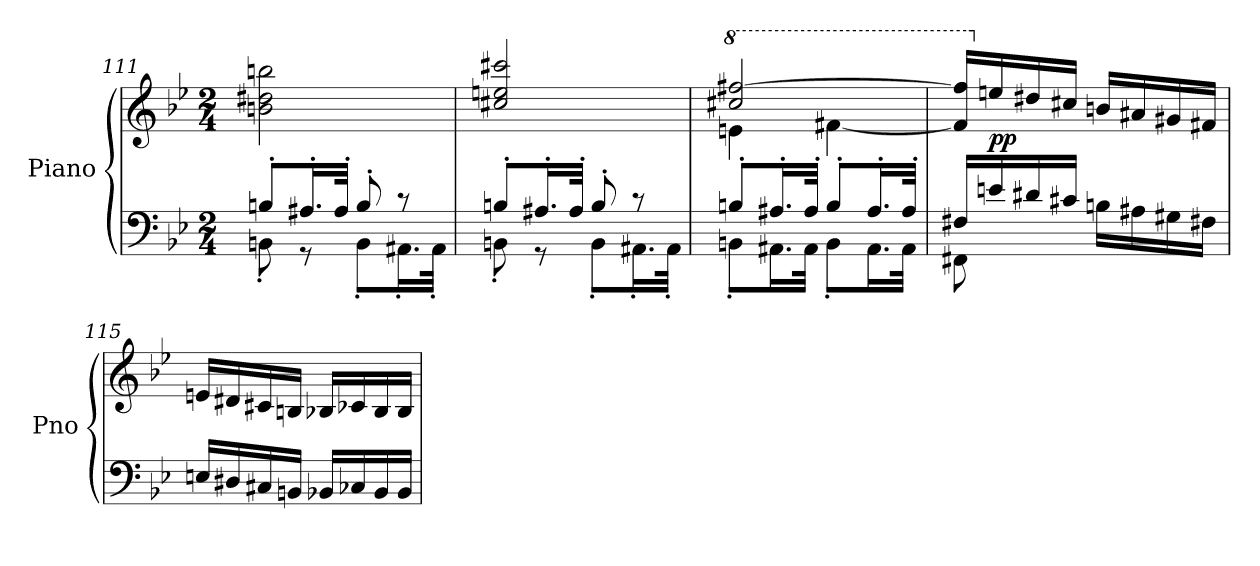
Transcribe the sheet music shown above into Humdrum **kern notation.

**kern	**kern	**dynam
*part1	*part1	*part1
*staff2	*staff1	*staff1/2
*I"Piano	*	*
*I'Pno	*	*
*clefF4	*clefG2	*
*k[b-e-]	*k[b-e-]	*
*M2/4	*M2/4	*
=111	=111	=111
*^	*	*
8Bn'/L	8BBn'\	2bn\ 2dd#X\ 2bbn\	.
16.A#X'/L	8r	.	.
32A#'/JJk	.	.	.
8B'/	8BB'\L	.	.
8r	16.AA#X'\L	.	.
.	32AA#'\JJk	.	.
=112	=112	=112	=112
8Bn'/L	8BBn'\	2cc#X/ 2een/ 2ccc#X/	.
16.A#X'/L	8r	.	.
32A#'/JJk	.	.	.
8B'/	8BB'\L	.	.
8r	16.AA#X'\L	.	.
.	32AA#'\JJk	.	.
=113	=113	=113	=113
*	*	*8va	*
*	*	*^	*
8Bn'/L	8BBn'\L	2ccc#X/ [2fff#X/	4een\	.
16.A#X'/L	16.AA#X\L	.	.	.
32A#'/JJk	32AA#\JJk	.	.	.
8B'/L	8BB'\L	.	[4ff#X\	.
16.A#'/L	16.AA#\L	.	.	.
32A#'/JJk	32AA#\JJk	.	.	.
*	*	*v	*v	*
=114	=114	=114	=114
16F#X/LL	8FF#X\	16ff#/] 16fff#/]LL	.
*	*	*X8va	*
!	!	!	!LO:DY:b
16en/	.	16een/	pp
16d#X/	8ryy	16dd#X/	.
16c#X/JJ	.	16cc#X/JJ	.
16Bn\LL	4ryy	16bn/LL	.
16A#X\	.	16a#X/	.
16G#X\	.	16g#X/	.
16F#X\JJ	.	16f#X/JJ	.
*v	*v	*	*
!!LO:PB:g=z
=115	=115	=115
16En/LL	16en/LL	.
16D#X/	16d#X/	.
16C#X/	16c#X/	.
16BBn/JJ	16Bn/JJ	.
16BB-X/LL	16B-X/LL	.
16C-X/	16c-X/	.
16BB-/	16B-/	.
16BB-/JJ	16B-/JJ	.
=	=	=
*-	*-	*-
